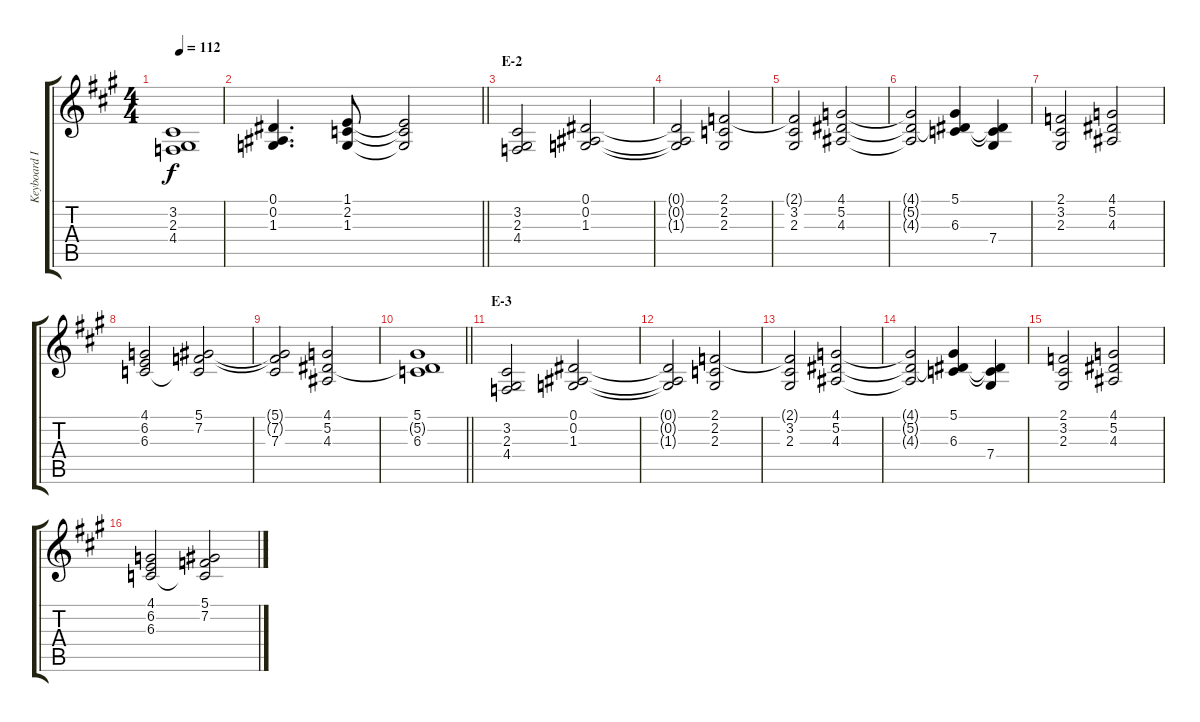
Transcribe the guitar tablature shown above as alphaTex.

\track ("Keyboard III" "Keyboard I") {instrument pad2warm}
\staff {score tabs}
\tuning (Eb4 Bb3 Gb3 Db3 Ab2 Eb2) {hide}
\ts (4 4)
\tempo 112
\clef g2
\ks a
(3.2 2.3 4.4).1{dy f} |
\barLineRight lightlight
(0.1 0.2 1.3).4{d} (1.1 2.2 1.3).8 (1.1{t} 2.2{t} 1.3{t}).2 |
\section ("" "E-2")
(3.2 2.3 4.4).2 (0.1 0.2 1.3).2 |
(0.1{t} 0.2{t} 1.3{t}).2 (2.1 2.2 2.3).2 |
(2.1{t} 3.2 2.3).2 (4.1 5.2 4.3).2 |
(4.1{t} 5.2{t} 4.3{t}).2 (5.1 5.2{t} 6.3).4 (5.2{t} 6.3{t} 7.4).4 |
(2.1 3.2 2.3).2 (4.1 5.2 4.3).2 |
(4.1 6.2 6.3).2 (5.1 7.2 6.3{t}).2 |
(5.1{t} 7.2{t} 7.3).2 (4.1 5.2 4.3).2 |
\barLineRight lightlight
(5.1 5.2{t} 6.3).1 |
\section ("" "E-3")
(3.2 2.3 4.4).2 (0.1 0.2 1.3).2 |
(0.1{t} 0.2{t} 1.3{t}).2 (2.1 2.2 2.3).2 |
(2.1{t} 3.2 2.3).2 (4.1 5.2 4.3).2 |
(4.1{t} 5.2{t} 4.3{t}).2 (5.1 5.2{t} 6.3).4 (5.2{t} 6.3{t} 7.4).4 |
(2.1 3.2 2.3).2 (4.1 5.2 4.3).2 |
(4.1 6.2 6.3).2 (5.1 7.2 6.3{t}).2
